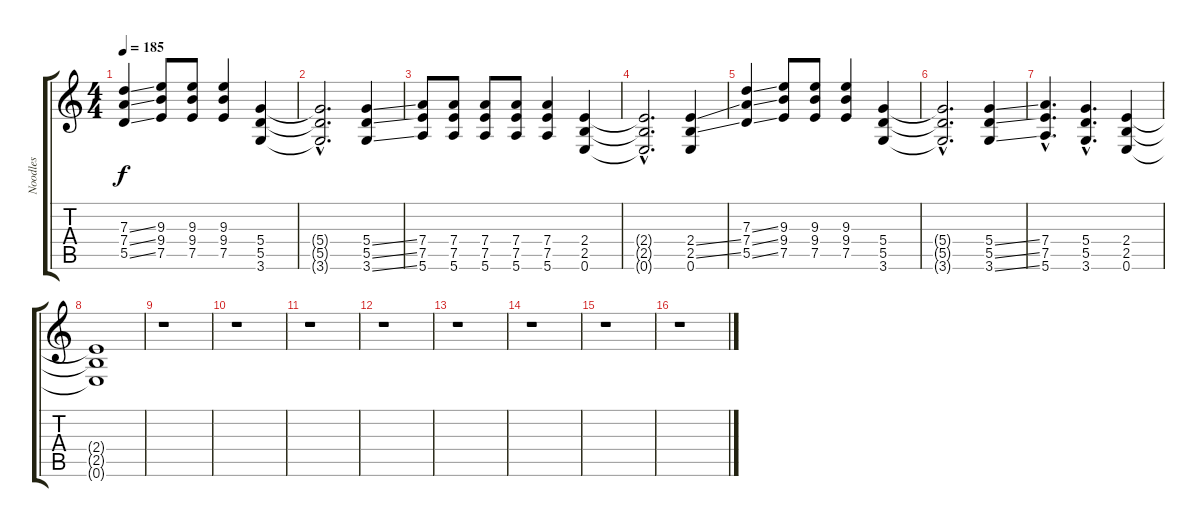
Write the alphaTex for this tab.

\track ("Noodles" "Noodles") {instrument distortionguitar}
\staff {score tabs}
\tuning (E4 B3 G3 D3 A2 E2) {hide}
\ts (4 4)
\tempo 185
\clef g2
\ks c
(7.3{ss} 7.4{ss} 5.5{ss}).4{dy f} (9.3 9.4 7.5).8 (9.3 9.4 7.5).8 (9.3 9.4 7.5).4 (5.4 5.5 3.6).4 |
(5.4{hac t} 5.5{hac t} 3.6{hac t}).2{d} (5.4{ss} 5.5{ss} 3.6{ss}).4 |
(7.4 7.5 5.6).8 (7.4 7.5 5.6).8 (7.4 7.5 5.6).8 (7.4 7.5 5.6).8 (7.4 7.5 5.6).4 (2.4 2.5 0.6).4 |
(2.4{hac t} 2.5{hac t} 0.6{hac t}).2{d} (2.4{ss} 2.5{ss} 0.6).4 |
(7.3{ss} 7.4{ss} 5.5{ss}).4 (9.3 9.4 7.5).8 (9.3 9.4 7.5).8 (9.3 9.4 7.5).4 (5.4 5.5 3.6).4 |
(5.4{hac t} 5.5{hac t} 3.6{hac t}).2{d} (5.4{ss} 5.5{ss} 3.6{ss}).4 |
(7.4{hac} 7.5{hac} 5.6{hac}).4{d} (5.4{hac} 5.5{hac} 3.6{hac}).4{d} (2.4 2.5 0.6).4 |
(2.4{t} 2.5{t} 0.6{t}).1 |
r.1 |
r.1 |
r.1 |
r.1 |
r.1 |
r.1 |
r.1 |
r.1
